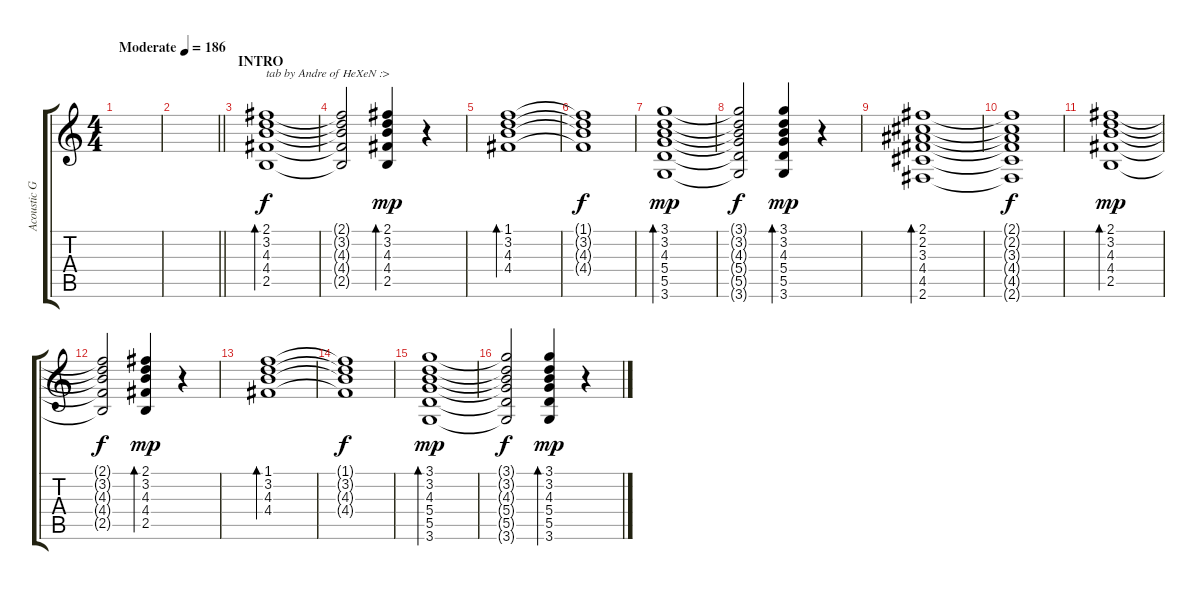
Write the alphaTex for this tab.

\track ("Acoustic Guitar 1" "Acoustic G") {instrument acousticguitarsteel}
\staff {score tabs}
\tuning (E4 B3 G3 D3 A2 E2) {hide}
\ts (4 4)
\tempo (186 "Moderate")
\clef g2
\ks c
|
\barLineRight lightlight
|
\section ("" "INTRO")
(2.1 3.2 4.3 4.4 2.5).1{bd 240 txt "tab by Andre of HeXeN :>" instrument acousticguitarnylon} |
(2.1{t} 3.2{t} 4.3{t} 4.4{t} 2.5{t}).2{dy f} (2.1 3.2 4.3 4.4 2.5).4{bd 240 dy mp} r.4 |
(1.1 3.2 4.3 4.4).1{bd 240} |
(1.1{t} 3.2{t} 4.3{t} 4.4{t}).1{dy f} |
(3.1 3.2 4.3 5.4 5.5 3.6).1{bd 240 dy mp} |
(3.1{t} 3.2{t} 4.3{t} 5.4{t} 5.5{t} 3.6{t}).2{dy f} (3.1 3.2 4.3 5.4 5.5 3.6).4{bd 240 dy mp} r.4 |
(2.1 2.2 3.3 4.4 4.5 2.6).1{bd 240} |
(2.1{t} 2.2{t} 3.3{t} 4.4{t} 4.5{t} 2.6{t}).1{dy f} |
(2.1 3.2 4.3 4.4 2.5).1{bd 240 dy mp} |
(2.1{t} 3.2{t} 4.3{t} 4.4{t} 2.5{t}).2{dy f} (2.1 3.2 4.3 4.4 2.5).4{bd 240 dy mp} r.4 |
(1.1 3.2 4.3 4.4).1{bd 240} |
(1.1{t} 3.2{t} 4.3{t} 4.4{t}).1{dy f} |
(3.1 3.2 4.3 5.4 5.5 3.6).1{bd 240 dy mp} |
(3.1{t} 3.2{t} 4.3{t} 5.4{t} 5.5{t} 3.6{t}).2{dy f} (3.1 3.2 4.3 5.4 5.5 3.6).4{bd 240 dy mp} r.4
